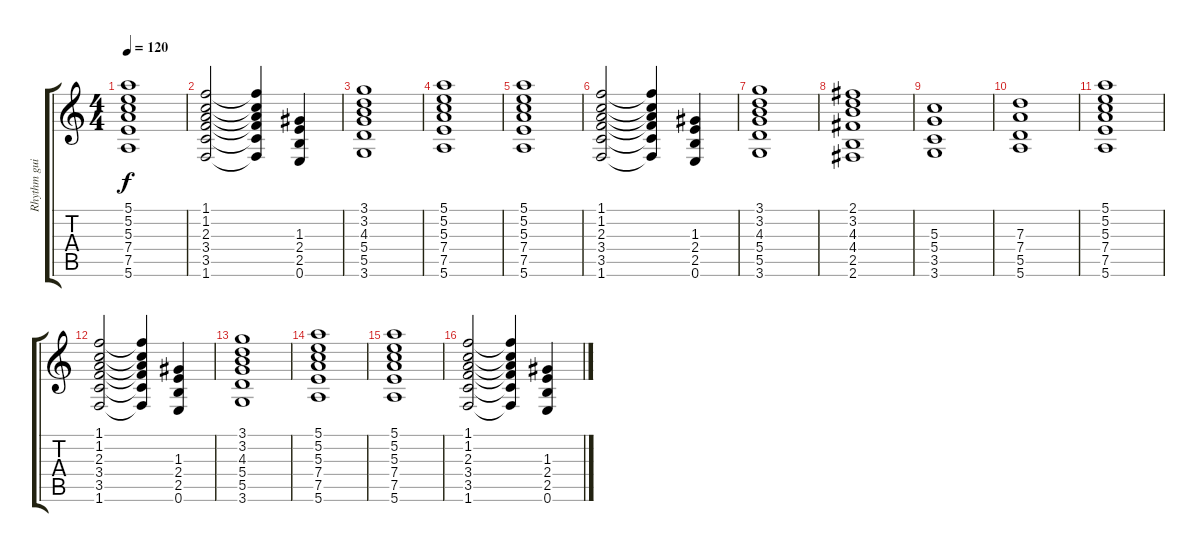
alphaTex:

\track ("Rhythm guitar" "Rhythm gui") {instrument overdrivenguitar}
\staff {score tabs}
\tuning (E4 B3 G3 D3 A2 E2) {hide}
\ts (4 4)
\tempo 120
\clef g2
\ks c
(5.1 5.2 5.3 7.4 7.5 5.6).1{dy f} |
(1.1 1.2 2.3 3.4 3.5 1.6).2 (1.1{t} 1.2{t} 2.3{t} 3.4{t} 3.5{t} 1.6{t}).4 (1.3 2.4 2.5 0.6).4 |
(3.1 3.2 4.3 5.4 5.5 3.6).1 |
(5.1 5.2 5.3 7.4 7.5 5.6).1 |
(5.1 5.2 5.3 7.4 7.5 5.6).1 |
(1.1 1.2 2.3 3.4 3.5 1.6).2 (1.1{t} 1.2{t} 2.3{t} 3.4{t} 3.5{t} 1.6{t}).4 (1.3 2.4 2.5 0.6).4 |
(3.1 3.2 4.3 5.4 5.5 3.6).1 |
(2.1 3.2 4.3 4.4 2.5 2.6).1 |
(5.3 5.4 3.5 3.6).1 |
(7.3 7.4 5.5 5.6).1 |
(5.1 5.2 5.3 7.4 7.5 5.6).1 |
(1.1 1.2 2.3 3.4 3.5 1.6).2 (1.1{t} 1.2{t} 2.3{t} 3.4{t} 3.5{t} 1.6{t}).4 (1.3 2.4 2.5 0.6).4 |
(3.1 3.2 4.3 5.4 5.5 3.6).1 |
(5.1 5.2 5.3 7.4 7.5 5.6).1 |
(5.1 5.2 5.3 7.4 7.5 5.6).1 |
(1.1 1.2 2.3 3.4 3.5 1.6).2 (1.1{t} 1.2{t} 2.3{t} 3.4{t} 3.5{t} 1.6{t}).4 (1.3 2.4 2.5 0.6).4
